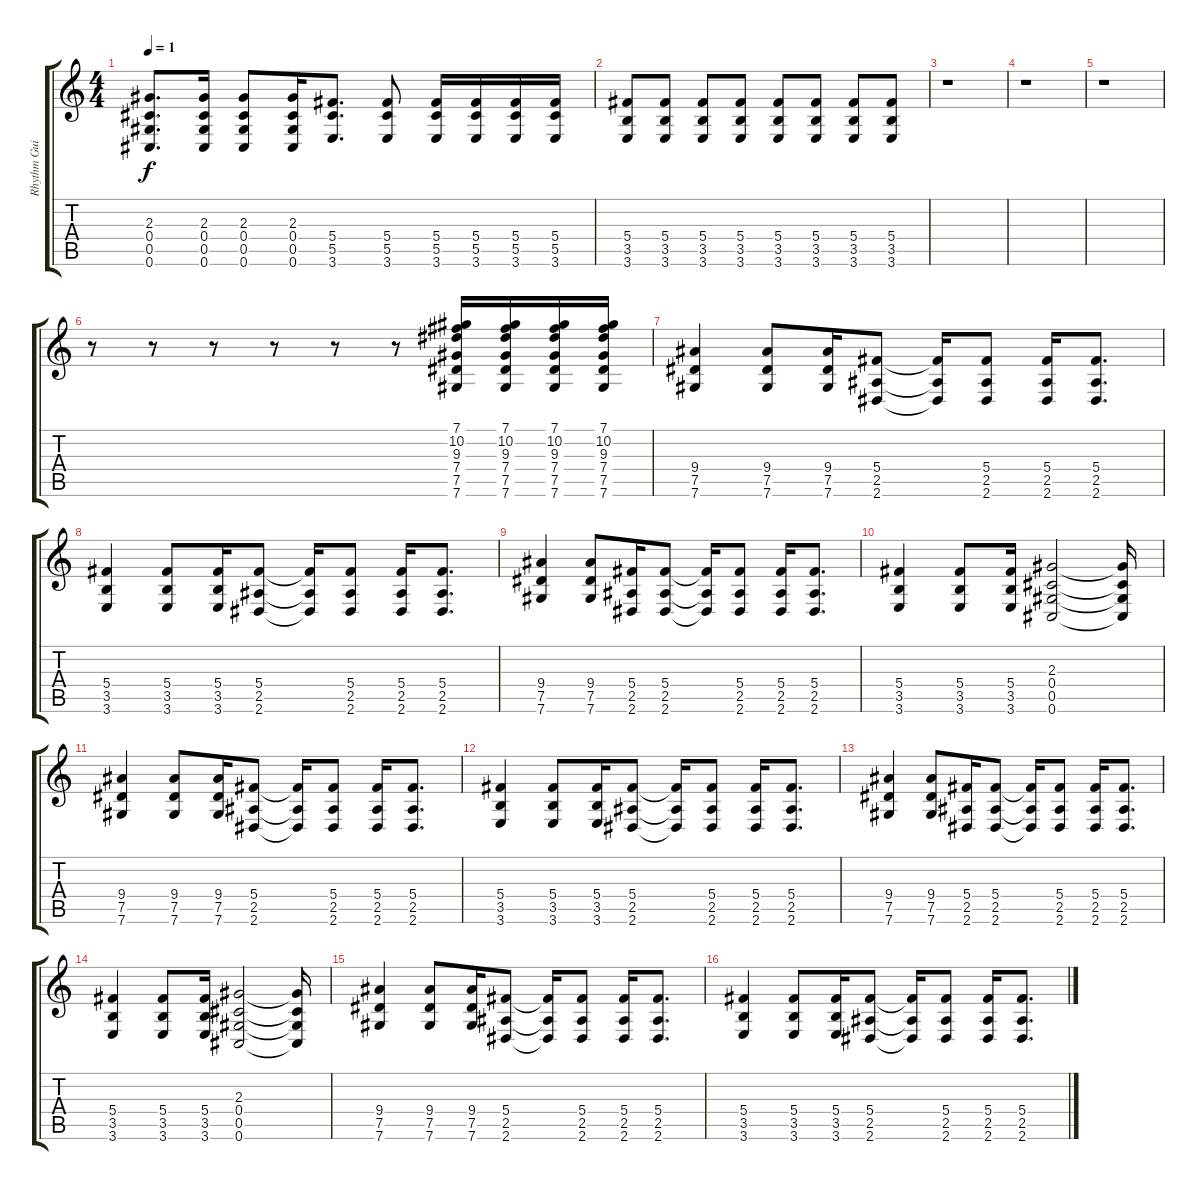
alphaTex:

\track ("Rhythm Guitar" "Rhythm Gui") {instrument overdrivenguitar}
\staff {score tabs}
\tuning (Db4 Ab3 Gb3 Db3 Ab2 Db2) {hide}
\ts (4 4)
\tempo 1
\clef g2
\ks c
(2.3 0.4 0.5 0.6).8{d dy f} (2.3 0.4 0.5 0.6).16 (2.3 0.4 0.5 0.6).8 (2.3 0.4 0.5 0.6).16 (5.4 5.5 3.6).8{d} (5.4 5.5 3.6).8 (5.4 5.5 3.6).16 (5.4 5.5 3.6).16 (5.4 5.5 3.6).16 (5.4 5.5 3.6).16 |
(5.4 3.5 3.6).8 (5.4 3.5 3.6).8 (5.4 3.5 3.6).8 (5.4 3.5 3.6).8 (5.4 3.5 3.6).8 (5.4 3.5 3.6).8 (5.4 3.5 3.6).8 (5.4 3.5 3.6).8 |
r.1 |
r.1 |
r.1 |
r.8 r.8 r.8 r.8 r.8 r.8 (7.1 10.2 9.3 7.4 7.5 7.6).16 (7.1 10.2 9.3 7.4 7.5 7.6).16 (7.1 10.2 9.3 7.4 7.5 7.6).16 (7.1 10.2 9.3 7.4 7.5 7.6).16 |
(9.4 7.5 7.6).4 (9.4 7.5 7.6).8 (9.4 7.5 7.6).16 (5.4 2.5 2.6).8 (5.4{t} 2.5{t} 2.6{t}).16 (5.4 2.5 2.6).8 (5.4 2.5 2.6).16 (5.4 2.5 2.6).8{d} |
(5.4 3.5 3.6).4 (5.4 3.5 3.6).8 (5.4 3.5 3.6).16 (5.4 2.5 2.6).8 (5.4{t} 2.5{t} 2.6{t}).16 (5.4 2.5 2.6).8 (5.4 2.5 2.6).16 (5.4 2.5 2.6).8{d} |
(9.4 7.5 7.6).4 (9.4 7.5 7.6).8 (5.4 2.5 2.6).16 (5.4 2.5 2.6).8 (5.4{t} 2.5{t} 2.6{t}).16 (5.4 2.5 2.6).8 (5.4 2.5 2.6).16 (5.4 2.5 2.6).8{d} |
(5.4 3.5 3.6).4 (5.4 3.5 3.6).8 (5.4 3.5 3.6).16 (2.3 0.4 0.5 0.6).2 (2.3{t} 0.4{t} 0.5{t} 0.6{t}).16 |
(9.4 7.5 7.6).4 (9.4 7.5 7.6).8 (9.4 7.5 7.6).16 (5.4 2.5 2.6).8 (5.4{t} 2.5{t} 2.6{t}).16 (5.4 2.5 2.6).8 (5.4 2.5 2.6).16 (5.4 2.5 2.6).8{d} |
(5.4 3.5 3.6).4 (5.4 3.5 3.6).8 (5.4 3.5 3.6).16 (5.4 2.5 2.6).8 (5.4{t} 2.5{t} 2.6{t}).16 (5.4 2.5 2.6).8 (5.4 2.5 2.6).16 (5.4 2.5 2.6).8{d} |
(9.4 7.5 7.6).4 (9.4 7.5 7.6).8 (5.4 2.5 2.6).16 (5.4 2.5 2.6).8 (5.4{t} 2.5{t} 2.6{t}).16 (5.4 2.5 2.6).8 (5.4 2.5 2.6).16 (5.4 2.5 2.6).8{d} |
(5.4 3.5 3.6).4 (5.4 3.5 3.6).8 (5.4 3.5 3.6).16 (2.3 0.4 0.5 0.6).2 (2.3{t} 0.4{t} 0.5{t} 0.6{t}).16 |
(9.4 7.5 7.6).4 (9.4 7.5 7.6).8 (9.4 7.5 7.6).16 (5.4 2.5 2.6).8 (5.4{t} 2.5{t} 2.6{t}).16 (5.4 2.5 2.6).8 (5.4 2.5 2.6).16 (5.4 2.5 2.6).8{d} |
(5.4 3.5 3.6).4 (5.4 3.5 3.6).8 (5.4 3.5 3.6).16 (5.4 2.5 2.6).8 (5.4{t} 2.5{t} 2.6{t}).16 (5.4 2.5 2.6).8 (5.4 2.5 2.6).16 (5.4 2.5 2.6).8{d}
